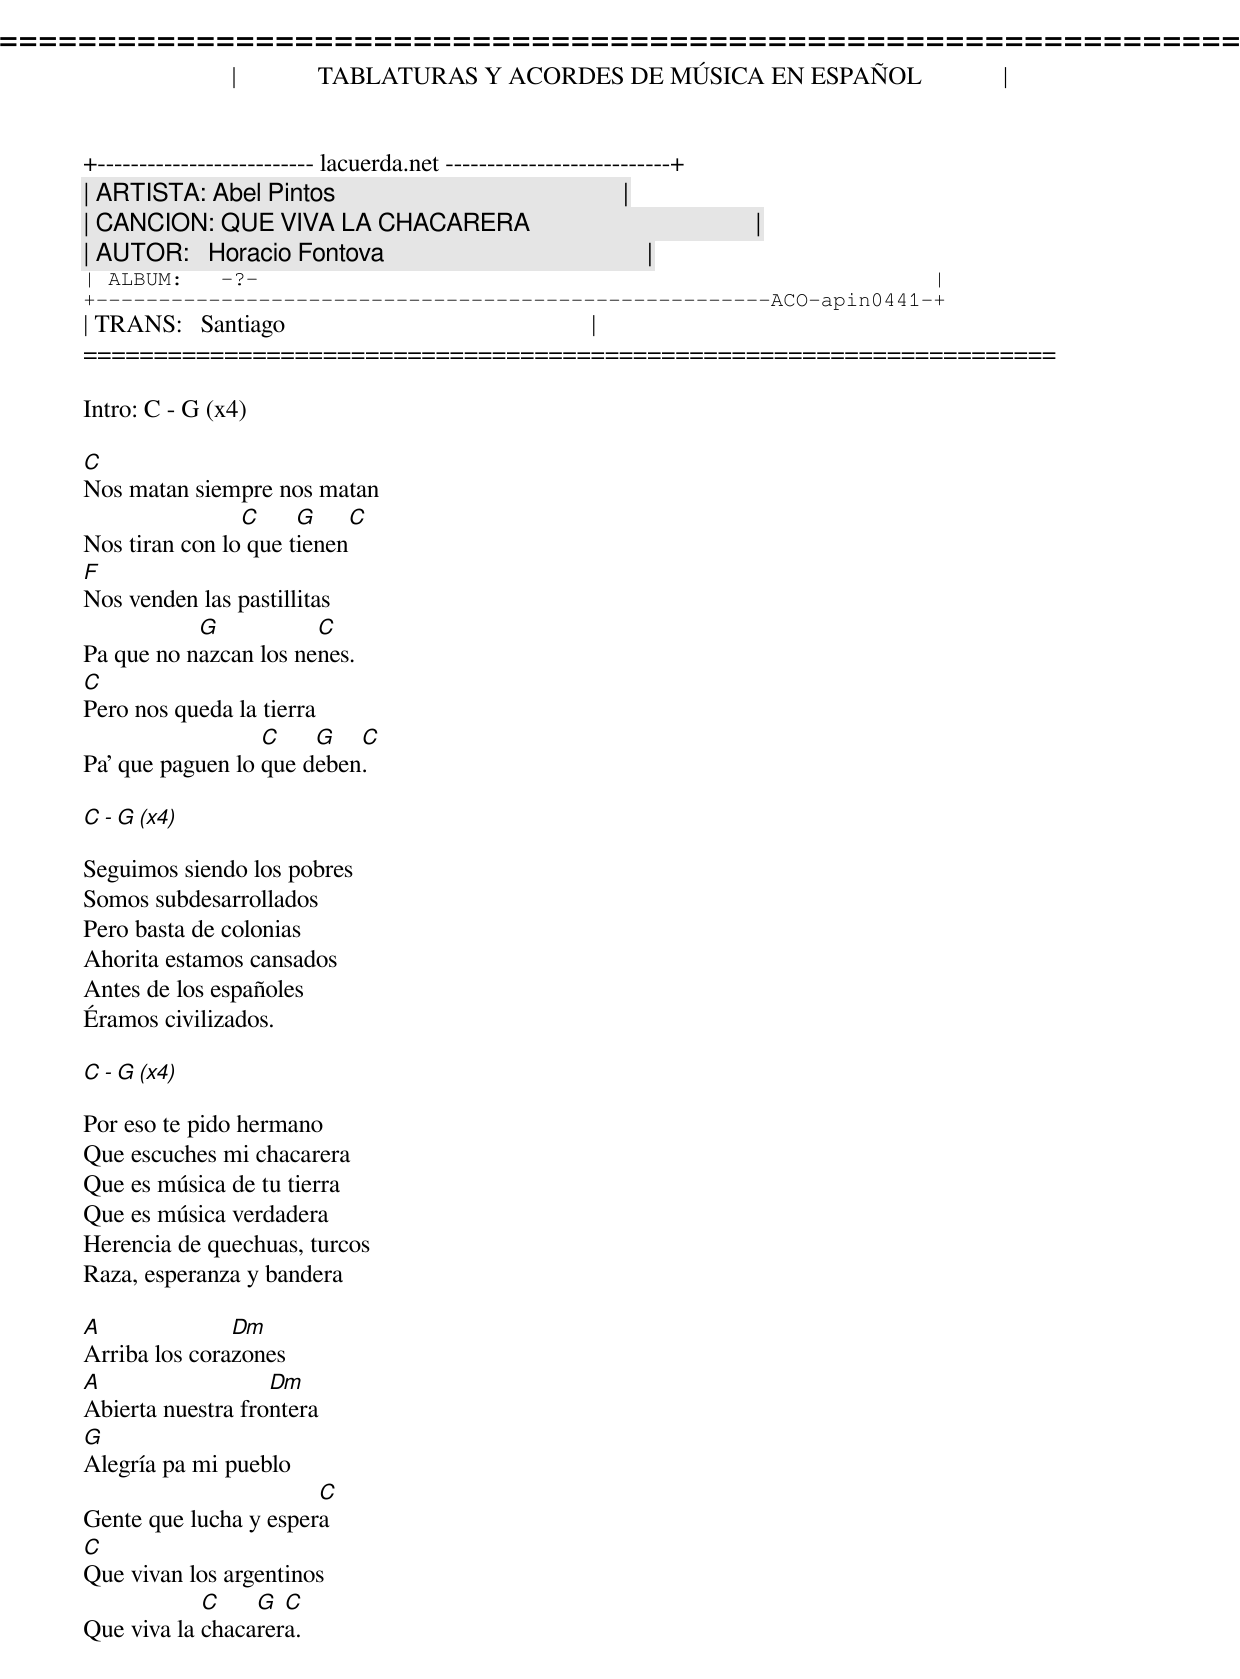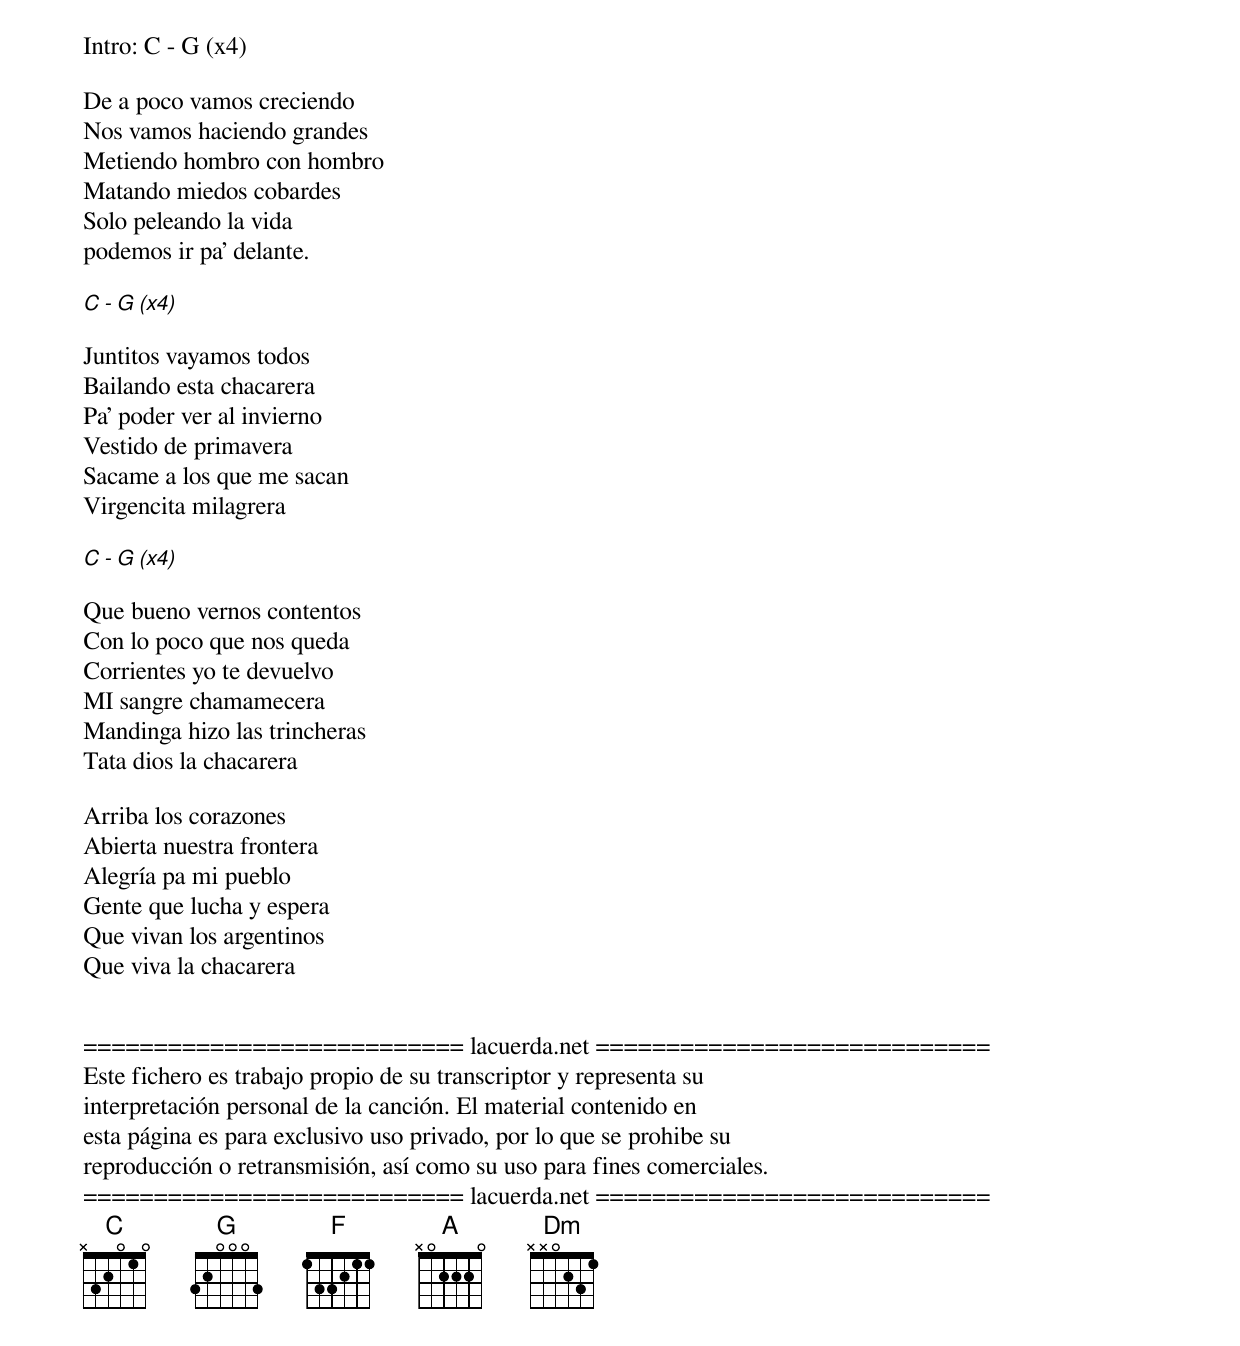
=====================================================================
|             TABLATURAS Y ACORDES DE MÚSICA EN ESPAÑOL             |
+-------------------------- lacuerda.net ---------------------------+
| ARTISTA: Abel Pintos                                              |
| CANCION: QUE VIVA LA CHACARERA                                    |
| AUTOR:   Horacio Fontova                                          |
| ALBUM:   -?-                                                      |
+------------------------------------------------------ACO-apin0441-+
| TRANS:   Santiago                                                 |
=====================================================================

Intro: C - G (x4)

C
Nos matan siempre nos matan
                C     G    C
Nos tiran con lo que tienen
F
Nos venden las pastillitas
           G           C
Pa que no nazcan los nenes.
C
Pero nos queda la tierra
                  C    G   C
Pa' que paguen lo que deben.

C - G (x4)

Seguimos siendo los pobres
Somos subdesarrollados
Pero basta de colonias
Ahorita estamos cansados
Antes de los españoles
Éramos civilizados.

C - G (x4)

Por eso te pido hermano
Que escuches mi chacarera
Que es música de tu tierra
Que es música verdadera
Herencia de quechuas, turcos
Raza, esperanza y bandera

A              Dm
Arriba los corazones
A                  Dm
Abierta nuestra frontera
G
Alegría pa mi pueblo
                       C
Gente que lucha y espera
C
Que vivan los argentinos
            C    G  C
Que viva la chacarera.


Intro: C - G (x4)

De a poco vamos creciendo
Nos vamos haciendo grandes
Metiendo hombro con hombro
Matando miedos cobardes
Solo peleando la vida
podemos ir pa' delante.

C - G (x4)

Juntitos vayamos todos
Bailando esta chacarera
Pa' poder ver al invierno
Vestido de primavera
Sacame a los que me sacan
Virgencita milagrera

C - G (x4)

Que bueno vernos contentos
Con lo poco que nos queda
Corrientes yo te devuelvo
MI sangre chamamecera
Mandinga hizo las trincheras
Tata dios la chacarera

Arriba los corazones
Abierta nuestra frontera
Alegría pa mi pueblo
Gente que lucha y espera
Que vivan los argentinos
Que viva la chacarera


=========================== lacuerda.net ============================
Este fichero es trabajo propio de su transcriptor y representa su
interpretación personal de la canción. El material contenido en
esta página es para exclusivo uso privado, por lo que se prohibe su
reproducción o retransmisión, así como su uso para fines comerciales.
=========================== lacuerda.net ============================
